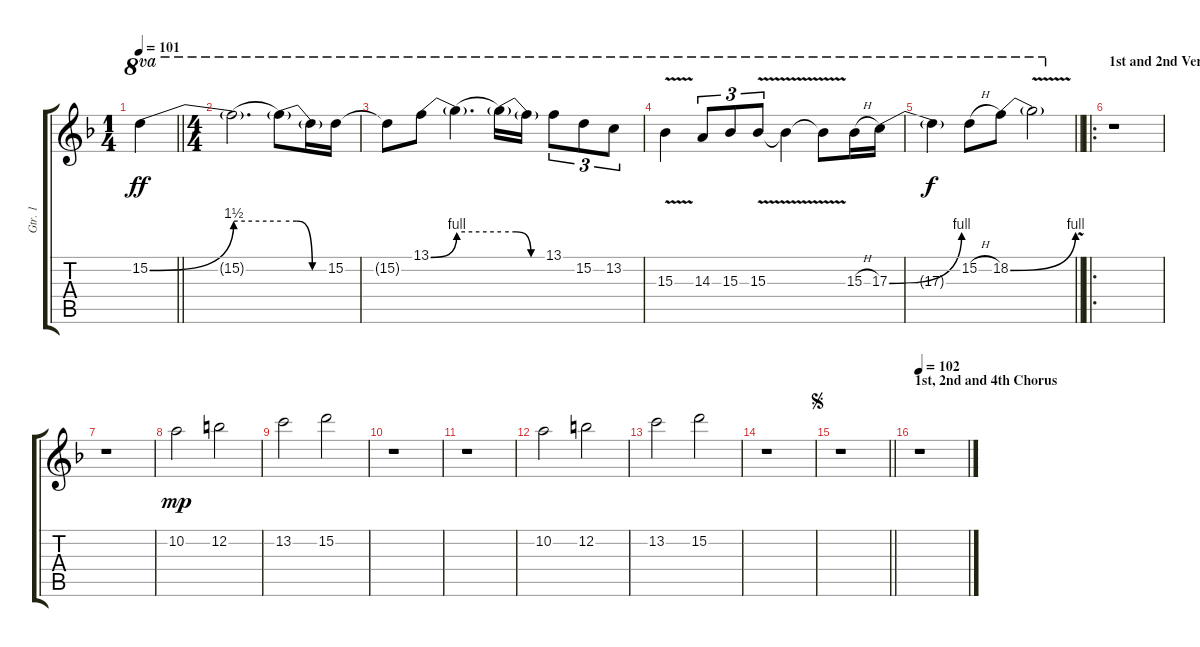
\track ("Gtr. 1" "Gtr. 1") {instrument distortionguitar}
\staff {score tabs}
\tuning (E4 B3 G3 D3 A2 E2) {hide}
\ts (1 4)
\tempo 101
\clef g2
\barLineRight lightlight
\ks f
15.2{be (bend 0 0 60 6)}.4{ot 8va dy ff instrument distortionguitar} |
\ts (4 4)
15.2{be (hold 0 6 60 6) t}.2{d ot 8va} 15.2{be (custom 0 6 20 6 40 0 60 0) t}.8{ot 8va} 15.2{t}.16{ot 8va} 15.2.16{ot 8va} |
15.2{t}.8{ot 8va} 13.1{be (bend 0 0 60 4)}.8{ot 8va} 13.1{be (hold 0 4 60 4) t}.4{d ot 8va} 13.1{be (custom 0 4 20 4 40 0 60 0) t}.16{ot 8va} 13.1{t}.16{ot 8va} 13.1.8{tu (3 2) ot 8va} 15.2.8{tu (3 2) ot 8va} 13.2.8{tu (3 2) ot 8va} |
15.3{v}.4{ot 8va} 14.3.8{tu (3 2) ot 8va} 15.3.8{tu (3 2) ot 8va} 15.3{v}.8{tu (3 2) ot 8va} 15.3{v t}.4{ot 8va} 15.3{t}.8{ot 8va} 15.3{h}.16{ot 8va} 17.3{be (bend 0 0 60 4)}.16{ot 8va} |
\barLineRight lightlight
17.3{t}.4{ot 8va dy f} 15.2{h}.8{ot 8va} 18.2{be (bend 0 0 60 4)}.8{ot 8va} 18.2{v t}.2{ot 8va} |
\ro
\section ("" "1st and 2nd Verse")
r.1 |
r.1 |
10.2.2{dy mp} 12.2.2 |
13.2.2 15.2.2 |
r.1 |
r.1 |
10.2.2 12.2.2 |
13.2.2 15.2.2 |
r.1 |
\jump segno
\barLineRight lightlight
r.1 |
\section ("" "1st, 2nd and 4th Chorus")
\tempo 102
r.1
